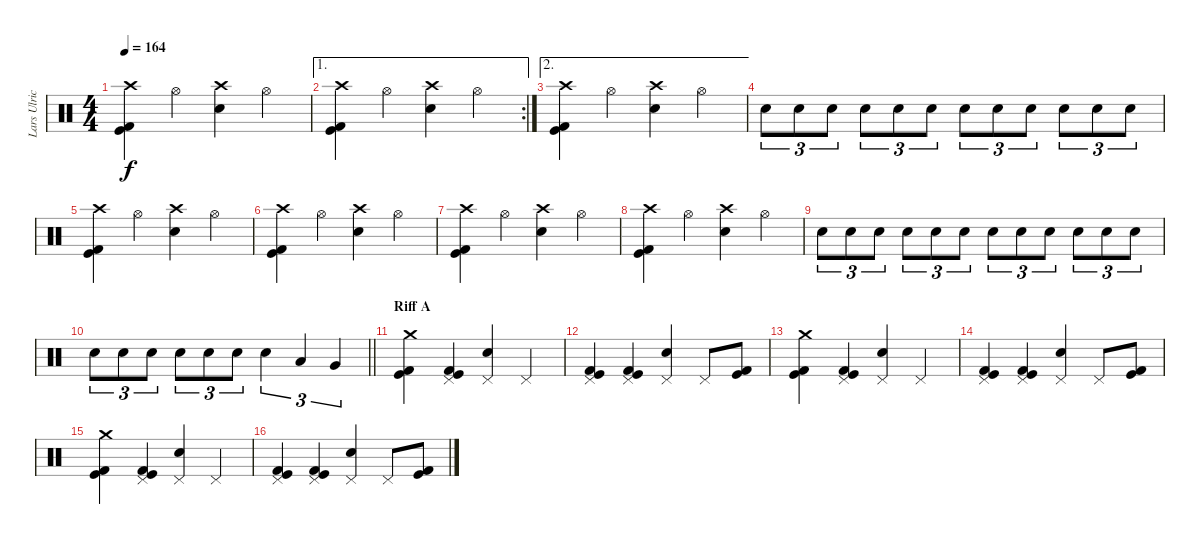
\track ("Lars Ulrich" "Lars Ulric") {instrument percussion}
\staff {score}
\articulation defaults
\ts (4 4)
\tempo 164
\clef neutral
\ks c
("Crash high (hit)" "Kick (hit)" "Kick (hit) 2").4{dy f} "Hi-Hat (open)".4 ("Crash high (hit)" "Electric Snare (hit)").4 "Hi-Hat (open)".4 |
\ae 1
\rc 2
("Crash high (hit)" "Kick (hit)" "Kick (hit) 2").4 "Hi-Hat (open)".4 ("Crash high (hit)" "Electric Snare (hit)").4 "Hi-Hat (open)".4 |
\ae 2
("Crash high (hit)" "Kick (hit)" "Kick (hit) 2").4 "Hi-Hat (open)".4 ("Crash high (hit)" "Electric Snare (hit)").4 "Hi-Hat (open)".4 |
"Electric Snare (hit)".8{tu (3 2)} "Electric Snare (hit)".8{tu (3 2)} "Electric Snare (hit)".8{tu (3 2)} "Electric Snare (hit)".8{tu (3 2)} "Electric Snare (hit)".8{tu (3 2)} "Electric Snare (hit)".8{tu (3 2)} "Electric Snare (hit)".8{tu (3 2)} "Electric Snare (hit)".8{tu (3 2)} "Electric Snare (hit)".8{tu (3 2)} "Electric Snare (hit)".8{tu (3 2)} "Electric Snare (hit)".8{tu (3 2)} "Electric Snare (hit)".8{tu (3 2)} |
("Crash high (hit)" "Kick (hit)" "Kick (hit) 2").4 "Hi-Hat (open)".4 ("Crash high (hit)" "Electric Snare (hit)").4 "Hi-Hat (open)".4 |
("Crash high (hit)" "Kick (hit)" "Kick (hit) 2").4 "Hi-Hat (open)".4 ("Crash high (hit)" "Electric Snare (hit)").4 "Hi-Hat (open)".4 |
("Crash high (hit)" "Kick (hit)" "Kick (hit) 2").4 "Hi-Hat (open)".4 ("Crash high (hit)" "Electric Snare (hit)").4 "Hi-Hat (open)".4 |
("Crash high (hit)" "Kick (hit)" "Kick (hit) 2").4 "Hi-Hat (open)".4 ("Crash high (hit)" "Electric Snare (hit)").4 "Hi-Hat (open)".4 |
"Electric Snare (hit)".8{tu (3 2)} "Electric Snare (hit)".8{tu (3 2)} "Electric Snare (hit)".8{tu (3 2)} "Electric Snare (hit)".8{tu (3 2)} "Electric Snare (hit)".8{tu (3 2)} "Electric Snare (hit)".8{tu (3 2)} "Electric Snare (hit)".8{tu (3 2)} "Electric Snare (hit)".8{tu (3 2)} "Electric Snare (hit)".8{tu (3 2)} "Electric Snare (hit)".8{tu (3 2)} "Electric Snare (hit)".8{tu (3 2)} "Electric Snare (hit)".8{tu (3 2)} |
\barLineRight lightlight "Electric Snare (hit)".8{tu (3 2)} "Electric Snare (hit)".8{tu (3 2)} "Electric Snare (hit)".8{tu (3 2)} "Electric Snare (hit)".8{tu (3 2)} "Electric Snare (hit)".8{tu (3 2)} "Electric Snare (hit)".8{tu (3 2)} "Electric Snare (hit)".4{tu (3 2)} "Low Tom (hit)".4{tu (3 2)} "Very Low Tom (hit)".4{tu (3 2)}
|
\section ("" "Riff A")
("Crash medium (hit)" "Kick (hit)" "Kick (hit) 2").4 ("Pedal Hi-Hat (hit)" "Kick (hit)" "Kick (hit) 2").4 ("Pedal Hi-Hat (hit)" "Electric Snare (hit)").4 "Pedal Hi-Hat (hit)".4 |
("Pedal Hi-Hat (hit)" "Kick (hit)" "Kick (hit) 2").4 ("Pedal Hi-Hat (hit)" "Kick (hit)" "Kick (hit) 2").4 ("Pedal Hi-Hat (hit)" "Electric Snare (hit)").4 "Pedal Hi-Hat (hit)".8 ("Kick (hit)" "Kick (hit) 2").8 |
("Crash medium (hit)" "Kick (hit)" "Kick (hit) 2").4 ("Pedal Hi-Hat (hit)" "Kick (hit)" "Kick (hit) 2").4 ("Pedal Hi-Hat (hit)" "Electric Snare (hit)").4 "Pedal Hi-Hat (hit)".4 |
("Pedal Hi-Hat (hit)" "Kick (hit)" "Kick (hit) 2").4 ("Pedal Hi-Hat (hit)" "Kick (hit)" "Kick (hit) 2").4 ("Pedal Hi-Hat (hit)" "Electric Snare (hit)").4 "Pedal Hi-Hat (hit)".8 ("Kick (hit)" "Kick (hit) 2").8 |
("Crash medium (hit)" "Kick (hit)" "Kick (hit) 2").4 ("Pedal Hi-Hat (hit)" "Kick (hit)" "Kick (hit) 2").4 ("Pedal Hi-Hat (hit)" "Electric Snare (hit)").4 "Pedal Hi-Hat (hit)".4 |
("Pedal Hi-Hat (hit)" "Kick (hit)" "Kick (hit) 2").4 ("Pedal Hi-Hat (hit)" "Kick (hit)" "Kick (hit) 2").4 ("Pedal Hi-Hat (hit)" "Electric Snare (hit)").4 "Pedal Hi-Hat (hit)".8 ("Kick (hit)" "Kick (hit) 2").8
